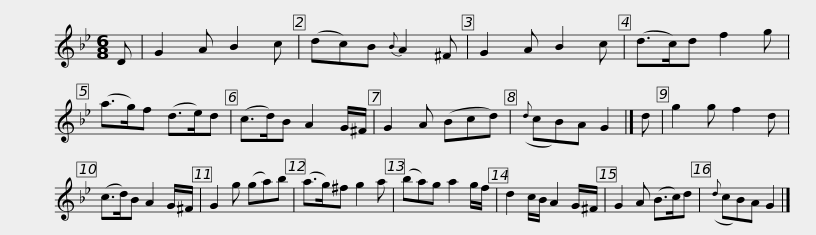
X:1
L:1/8
M:6/8
I:linebreak $
K:Gmin
V:1 treble
V:1
 D | G2 A B2 c | (dc)B{B} A2 ^F | G2 A B2 c | (d>c)d f2 g | %5
 (a>g)f (d>e)d | (c>d)B A2 G/^F/ | G2 A (Bcd) |$({d} cB)A G2 |] d | %10
 g2 g f2 d | (c>d)B A2 G/^F/ | G2 g (ga)b | (a>g)^f g2 a | (ba)g a2 g/f/ | %15
 d2 c/B/ A2 G/^F/ |$ G2 A (B>c)d |({d} cB)A G2 |] %18
